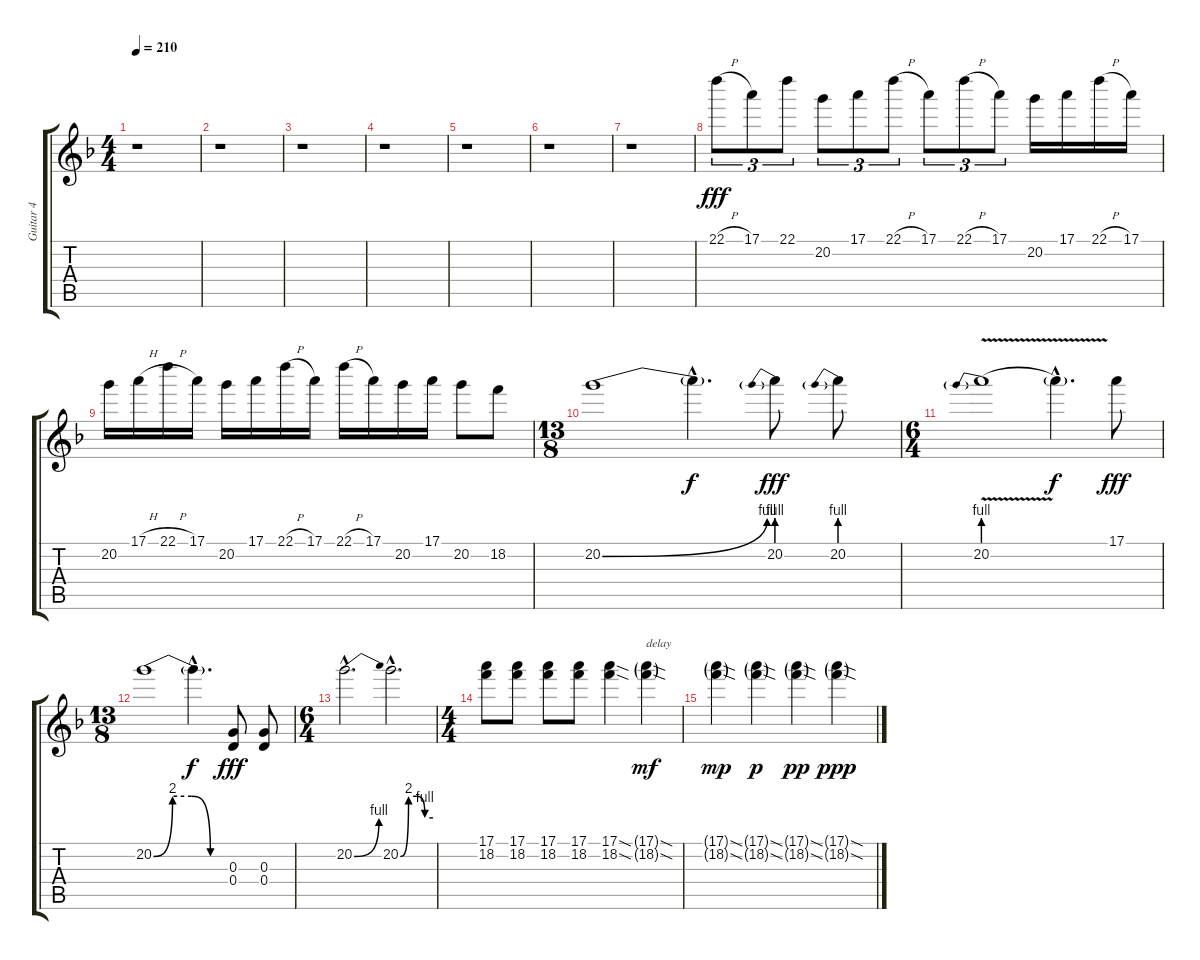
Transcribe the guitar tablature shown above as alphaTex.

\track ("Guitar 4" "Guitar 4") {instrument distortionguitar}
\staff {score tabs}
\tuning (E4 B3 G3 D3 A2 E2) {hide}
\ts (4 4)
\tempo 210
\clef g2
\ks f
r.1{dy fff} |
r.1 |
r.1 |
r.1 |
r.1 |
r.1 |
r.1 |
22.1{h}.8{tu (3 2)} 17.1.8{tu (3 2)} 22.1.8{tu (3 2)} 20.2.8{tu (3 2)} 17.1.8{tu (3 2)} 22.1{h}.8{tu (3 2)} 17.1.8{tu (3 2)} 22.1{h}.8{tu (3 2)} 17.1.8{tu (3 2)} 20.2.16 17.1.16 22.1{h}.16 17.1.16 |
20.2.16 17.1{h}.16 22.1{h}.16 17.1.16 20.2.16 17.1.16 22.1{h}.16 17.1.16 22.1{h}.16 17.1.16 20.2.16 17.1.16 20.2.8 18.2.8 |
\ts (13 8)
20.2{be (bend 0 0 60 4)}.1 20.2{hac t}.4{d dy f} 20.2{be (prebend 0 4 60 4)}.8{dy fff} 20.2{be (prebend 0 4 60 4)}.8 |
\ts (6 4)
20.2{be (prebend 0 4 60 4) v}.1 20.2{hac t}.4{d dy f} 17.1.8{dy fff} |
\ts (13 8)
20.2{be (custom 0 0 15 8 30 8 45 0 60 0)}.1 20.2{hac t}.4{d dy f} (0.3 0.4).8{dy fff} (0.3 0.4).8 |
\ts (6 4)
20.2{be (bend 0 0 60 4) hac}.2{d} 20.2{be (custom 0 0 15 8 30 8 45 4 60 4) hac}.2{d} |
\ts (4 4)
(17.1 18.2).8 (17.1 18.2).8 (17.1 18.2).8 (17.1 18.2).8 (17.1{sod} 18.2{sod}).4 (17.1{sod g} 18.2{sod g}).4{txt "delay" dy mf} |
(17.1{sod g} 18.2{sod g}).4{dy mp} (17.1{sod g} 18.2{sod g}).4{dy p} (17.1{sod g} 18.2{sod g}).4{dy pp} (17.1{sod g} 18.2{sod g}).4{dy ppp}
